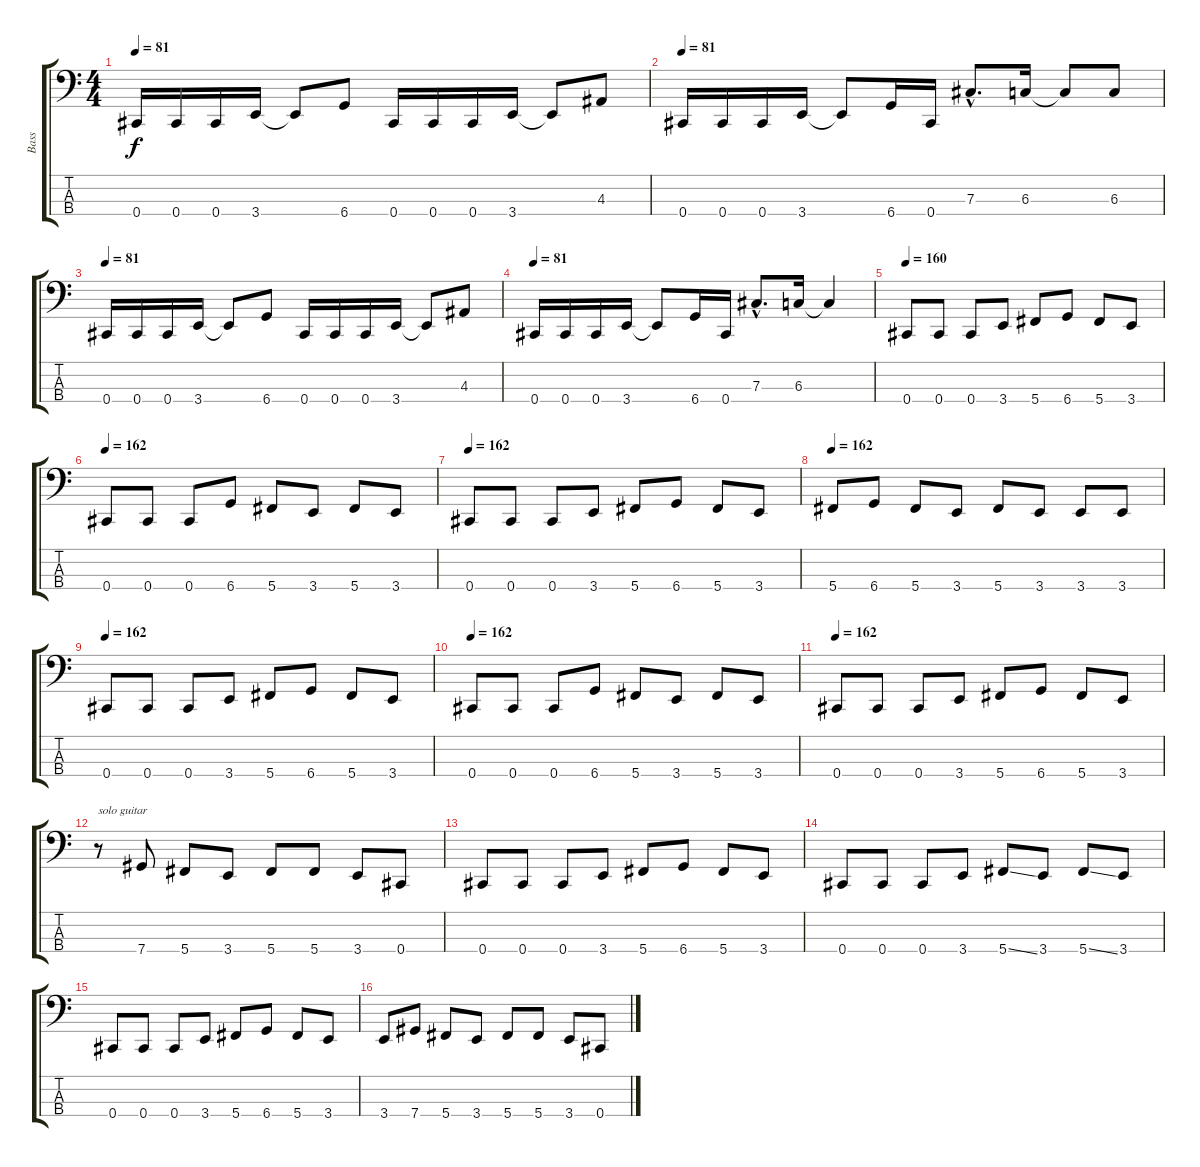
\track ("Bass" "Bass") {instrument electricbasspick}
\staff {score tabs}
\tuning (E2 B1 Gb1 Db1) {hide}
\ts (4 4)
\tempo 81
\clef f4
\ks c
0.4.16{dy f} 0.4.16 0.4.16 3.4.16 3.4{t}.8 6.4.8 0.4.16 0.4.16 0.4.16 3.4.16 3.4{t}.8 4.3.8 |
\tempo 81
0.4.16 0.4.16 0.4.16 3.4.16 3.4{t}.8 6.4.16 0.4.16 7.3{hac}.8{d} 6.3.16 6.3{t}.8 6.3.8 |
\tempo 81
0.4.16 0.4.16 0.4.16 3.4.16 3.4{t}.8 6.4.8 0.4.16 0.4.16 0.4.16 3.4.16 3.4{t}.8 4.3.8 |
\tempo 81
0.4.16 0.4.16 0.4.16 3.4.16 3.4{t}.8 6.4.16 0.4.16 7.3{hac}.8{d} 6.3.16 6.3{t}.4 |
\tempo 162
\tempo 160
0.4.8 0.4.8 0.4.8 3.4.8 5.4.8 6.4.8 5.4.8 3.4.8 |
\tempo 162
0.4.8 0.4.8 0.4.8 6.4.8 5.4.8 3.4.8 5.4.8 3.4.8 |
\tempo 162
0.4.8 0.4.8 0.4.8 3.4.8 5.4.8 6.4.8 5.4.8 3.4.8 |
\tempo 162
5.4.8 6.4.8 5.4.8 3.4.8 5.4.8 3.4.8 3.4.8 3.4.8 |
\tempo 162
0.4.8 0.4.8 0.4.8 3.4.8 5.4.8 6.4.8 5.4.8 3.4.8 |
\tempo 162
0.4.8 0.4.8 0.4.8 6.4.8 5.4.8 3.4.8 5.4.8 3.4.8 |
\tempo 162
0.4.8 0.4.8 0.4.8 3.4.8 5.4.8 6.4.8 5.4.8 3.4.8 |
r.8{txt "solo guitar"} 7.4.8 5.4.8 3.4.8 5.4.8 5.4.8 3.4.8 0.4.8 |
0.4.8 0.4.8 0.4.8 3.4.8 5.4.8 6.4.8 5.4.8 3.4.8 |
0.4.8 0.4.8 0.4.8 3.4.8 5.4{ss}.8 3.4.8 5.4{ss}.8 3.4.8 |
0.4.8 0.4.8 0.4.8 3.4.8 5.4.8 6.4.8 5.4.8 3.4.8 |
3.4.8 7.4.8 5.4.8 3.4.8 5.4.8 5.4.8 3.4.8 0.4.8
